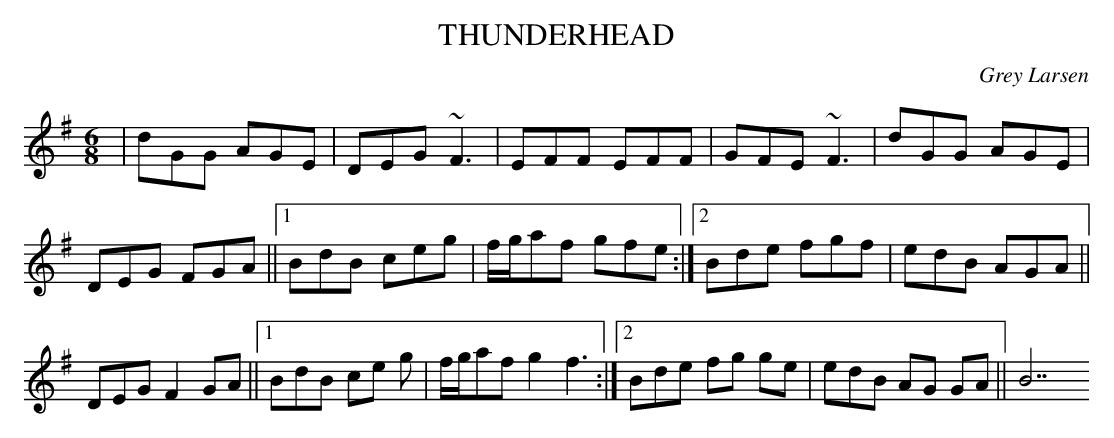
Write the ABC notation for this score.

X:1
T:THUNDERHEAD
M:6/8
L:1/8
C:Grey Larsen
K:G
|dGG AGE|DEG ~F3|EFF EFF|GFE ~F3|dGG AGE|!
DEG FGA||1BdB ceg|f/2g/2af gfe:|2Bde fgf|edB AGA||!
M:7/8 |:dGG AG GE|DEG F2 F2|EFF EF F2|GFE F4|dGG AG GE|!
DEG F2 GA||1 BdB ce g|f/2g/2afg2 f3:|2 Bde fg ge|edB AG GA||B7!
